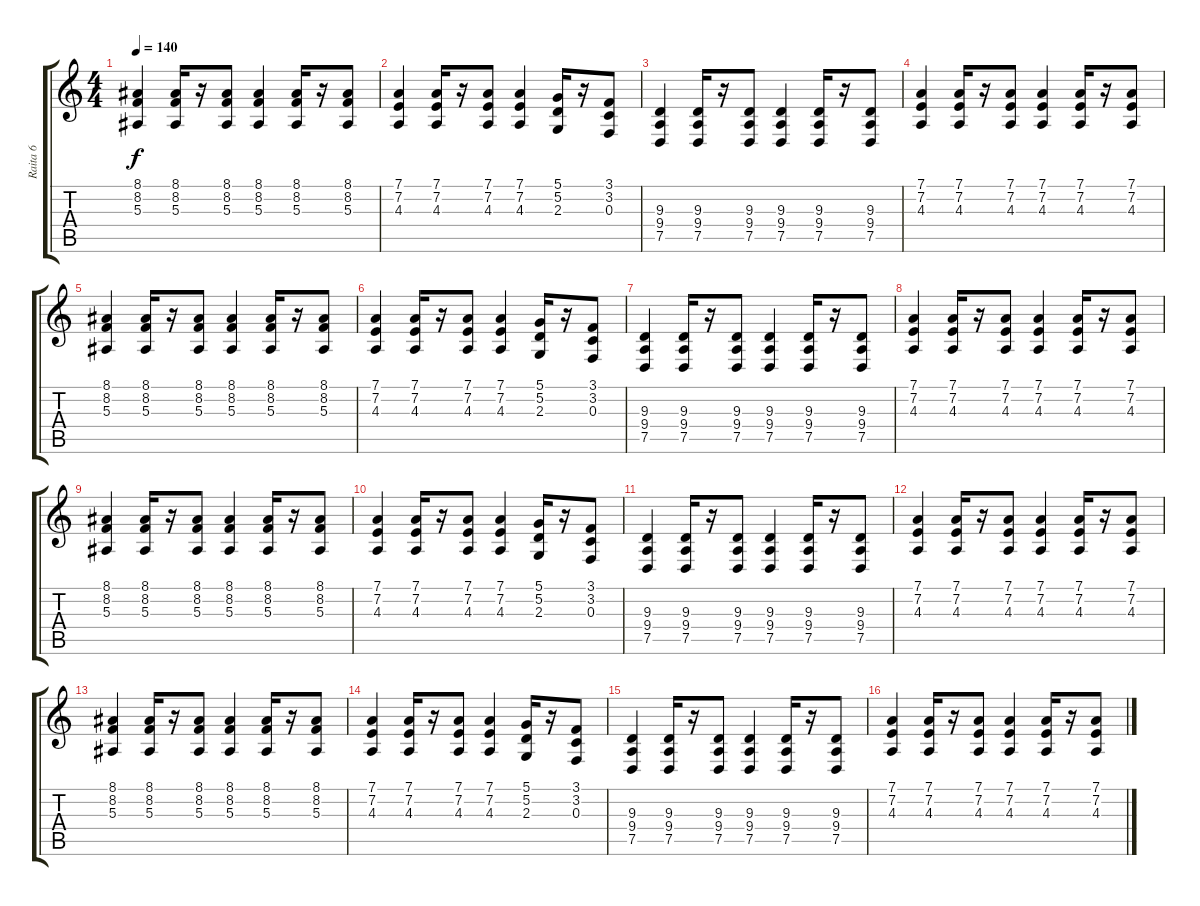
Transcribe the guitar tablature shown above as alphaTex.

\track ("Raita 6" "Raita 6") {instrument choiraahs}
\staff {score tabs}
\tuning (D4 A3 F3 C3 G2 D2) {hide}
\ts (4 4)
\tempo 140
\clef g2
\ks c
(8.1 8.2 5.3).4{dy f} (8.1 8.2 5.3).16 r.16 (8.1 8.2 5.3).8 (8.1 8.2 5.3).4 (8.1 8.2 5.3).16 r.16 (8.1 8.2 5.3).8 |
(7.1 7.2 4.3).4 (7.1 7.2 4.3).16 r.16 (7.1 7.2 4.3).8 (7.1 7.2 4.3).4 (5.1 5.2 2.3).16 r.16 (3.1 3.2 0.3).8 |
(9.3 9.4 7.5).4 (9.3 9.4 7.5).16 r.16 (9.3 9.4 7.5).8 (9.3 9.4 7.5).4 (9.3 9.4 7.5).16 r.16 (9.3 9.4 7.5).8 |
(7.1 7.2 4.3).4 (7.1 7.2 4.3).16 r.16 (7.1 7.2 4.3).8 (7.1 7.2 4.3).4 (7.1 7.2 4.3).16 r.16 (7.1 7.2 4.3).8 |
(8.1 8.2 5.3).4 (8.1 8.2 5.3).16 r.16 (8.1 8.2 5.3).8 (8.1 8.2 5.3).4 (8.1 8.2 5.3).16 r.16 (8.1 8.2 5.3).8 |
(7.1 7.2 4.3).4 (7.1 7.2 4.3).16 r.16 (7.1 7.2 4.3).8 (7.1 7.2 4.3).4 (5.1 5.2 2.3).16 r.16 (3.1 3.2 0.3).8 |
(9.3 9.4 7.5).4 (9.3 9.4 7.5).16 r.16 (9.3 9.4 7.5).8 (9.3 9.4 7.5).4 (9.3 9.4 7.5).16 r.16 (9.3 9.4 7.5).8 |
(7.1 7.2 4.3).4 (7.1 7.2 4.3).16 r.16 (7.1 7.2 4.3).8 (7.1 7.2 4.3).4 (7.1 7.2 4.3).16 r.16 (7.1 7.2 4.3).8 |
(8.1 8.2 5.3).4 (8.1 8.2 5.3).16 r.16 (8.1 8.2 5.3).8 (8.1 8.2 5.3).4 (8.1 8.2 5.3).16 r.16 (8.1 8.2 5.3).8 |
(7.1 7.2 4.3).4 (7.1 7.2 4.3).16 r.16 (7.1 7.2 4.3).8 (7.1 7.2 4.3).4 (5.1 5.2 2.3).16 r.16 (3.1 3.2 0.3).8 |
(9.3 9.4 7.5).4 (9.3 9.4 7.5).16 r.16 (9.3 9.4 7.5).8 (9.3 9.4 7.5).4 (9.3 9.4 7.5).16 r.16 (9.3 9.4 7.5).8 |
(7.1 7.2 4.3).4 (7.1 7.2 4.3).16 r.16 (7.1 7.2 4.3).8 (7.1 7.2 4.3).4 (7.1 7.2 4.3).16 r.16 (7.1 7.2 4.3).8 |
(8.1 8.2 5.3).4 (8.1 8.2 5.3).16 r.16 (8.1 8.2 5.3).8 (8.1 8.2 5.3).4 (8.1 8.2 5.3).16 r.16 (8.1 8.2 5.3).8 |
(7.1 7.2 4.3).4 (7.1 7.2 4.3).16 r.16 (7.1 7.2 4.3).8 (7.1 7.2 4.3).4 (5.1 5.2 2.3).16 r.16 (3.1 3.2 0.3).8 |
(9.3 9.4 7.5).4 (9.3 9.4 7.5).16 r.16 (9.3 9.4 7.5).8 (9.3 9.4 7.5).4 (9.3 9.4 7.5).16 r.16 (9.3 9.4 7.5).8 |
(7.1 7.2 4.3).4 (7.1 7.2 4.3).16 r.16 (7.1 7.2 4.3).8 (7.1 7.2 4.3).4 (7.1 7.2 4.3).16 r.16 (7.1 7.2 4.3).8
